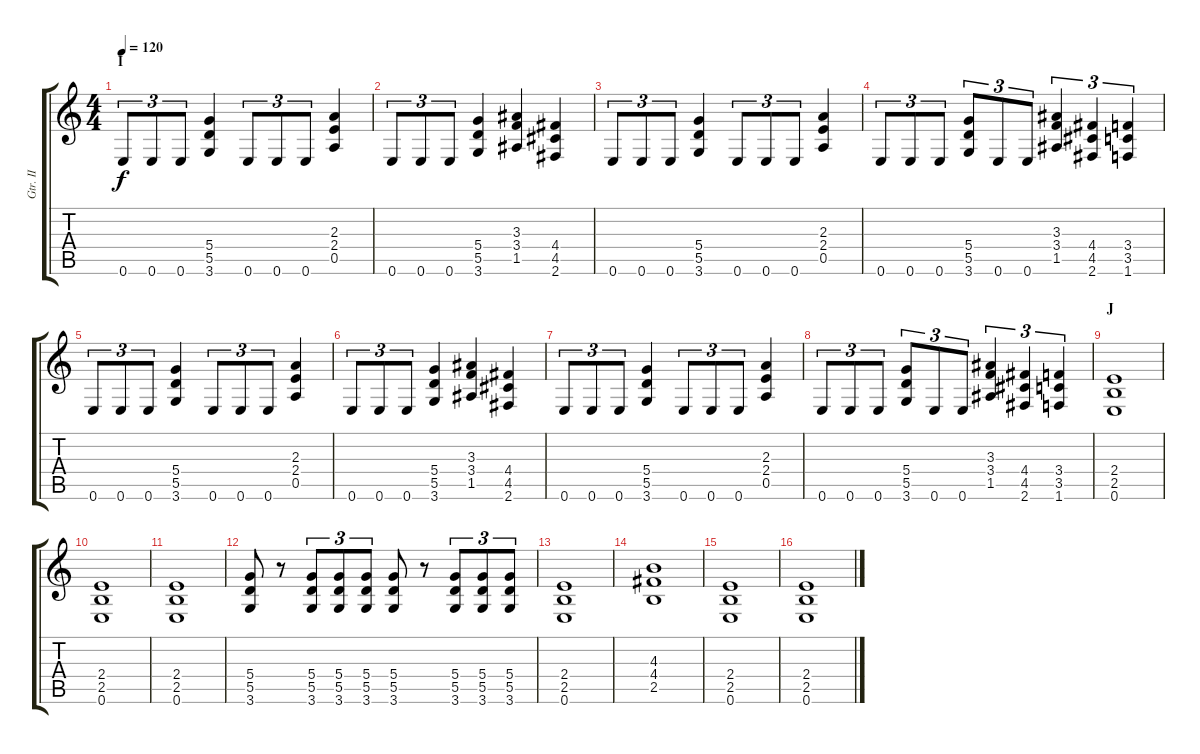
\track ("Gtr. II" "Gtr. II") {instrument distortionguitar}
\staff {score tabs}
\tuning (E4 B3 G3 D3 A2 E2) {hide}
\ts (4 4)
\section ("" "I")
\tempo 120
\clef g2
\ks c
0.6.8{tu (3 2) dy f} 0.6.8{tu (3 2)} 0.6.8{tu (3 2)} (5.4 5.5 3.6).4 0.6.8{tu (3 2)} 0.6.8{tu (3 2)} 0.6.8{tu (3 2)} (2.3 2.4 0.5).4 |
0.6.8{tu (3 2)} 0.6.8{tu (3 2)} 0.6.8{tu (3 2)} (5.4 5.5 3.6).4 (3.3 3.4 1.5).4 (4.4 4.5 2.6).4 |
0.6.8{tu (3 2)} 0.6.8{tu (3 2)} 0.6.8{tu (3 2)} (5.4 5.5 3.6).4 0.6.8{tu (3 2)} 0.6.8{tu (3 2)} 0.6.8{tu (3 2)} (2.3 2.4 0.5).4 |
0.6.8{tu (3 2)} 0.6.8{tu (3 2)} 0.6.8{tu (3 2)} (5.4 5.5 3.6).8{tu (3 2)} 0.6.8{tu (3 2)} 0.6.8{tu (3 2)} (3.3 3.4 1.5).4{tu (3 2)} (4.4 4.5 2.6).4{tu (3 2)} (3.4 3.5 1.6).4{tu (3 2)} |
0.6.8{tu (3 2)} 0.6.8{tu (3 2)} 0.6.8{tu (3 2)} (5.4 5.5 3.6).4 0.6.8{tu (3 2)} 0.6.8{tu (3 2)} 0.6.8{tu (3 2)} (2.3 2.4 0.5).4 |
0.6.8{tu (3 2)} 0.6.8{tu (3 2)} 0.6.8{tu (3 2)} (5.4 5.5 3.6).4 (3.3 3.4 1.5).4 (4.4 4.5 2.6).4 |
0.6.8{tu (3 2)} 0.6.8{tu (3 2)} 0.6.8{tu (3 2)} (5.4 5.5 3.6).4 0.6.8{tu (3 2)} 0.6.8{tu (3 2)} 0.6.8{tu (3 2)} (2.3 2.4 0.5).4 |
0.6.8{tu (3 2)} 0.6.8{tu (3 2)} 0.6.8{tu (3 2)} (5.4 5.5 3.6).8{tu (3 2)} 0.6.8{tu (3 2)} 0.6.8{tu (3 2)} (3.3 3.4 1.5).4{tu (3 2)} (4.4 4.5 2.6).4{tu (3 2)} (3.4 3.5 1.6).4{tu (3 2)} |
\section ("" "J")
(2.4 2.5 0.6).1 |
(2.4 2.5 0.6).1 |
(2.4 2.5 0.6).1 |
(5.4 5.5 3.6).8 r.8 (5.4 5.5 3.6).8{tu (3 2)} (5.4 5.5 3.6).8{tu (3 2)} (5.4 5.5 3.6).8{tu (3 2)} (5.4 5.5 3.6).8 r.8 (5.4 5.5 3.6).8{tu (3 2)} (5.4 5.5 3.6).8{tu (3 2)} (5.4 5.5 3.6).8{tu (3 2)} |
(2.4 2.5 0.6).1 |
(4.3 4.4 2.5).1 |
(2.4 2.5 0.6).1 |
(2.4 2.5 0.6).1
